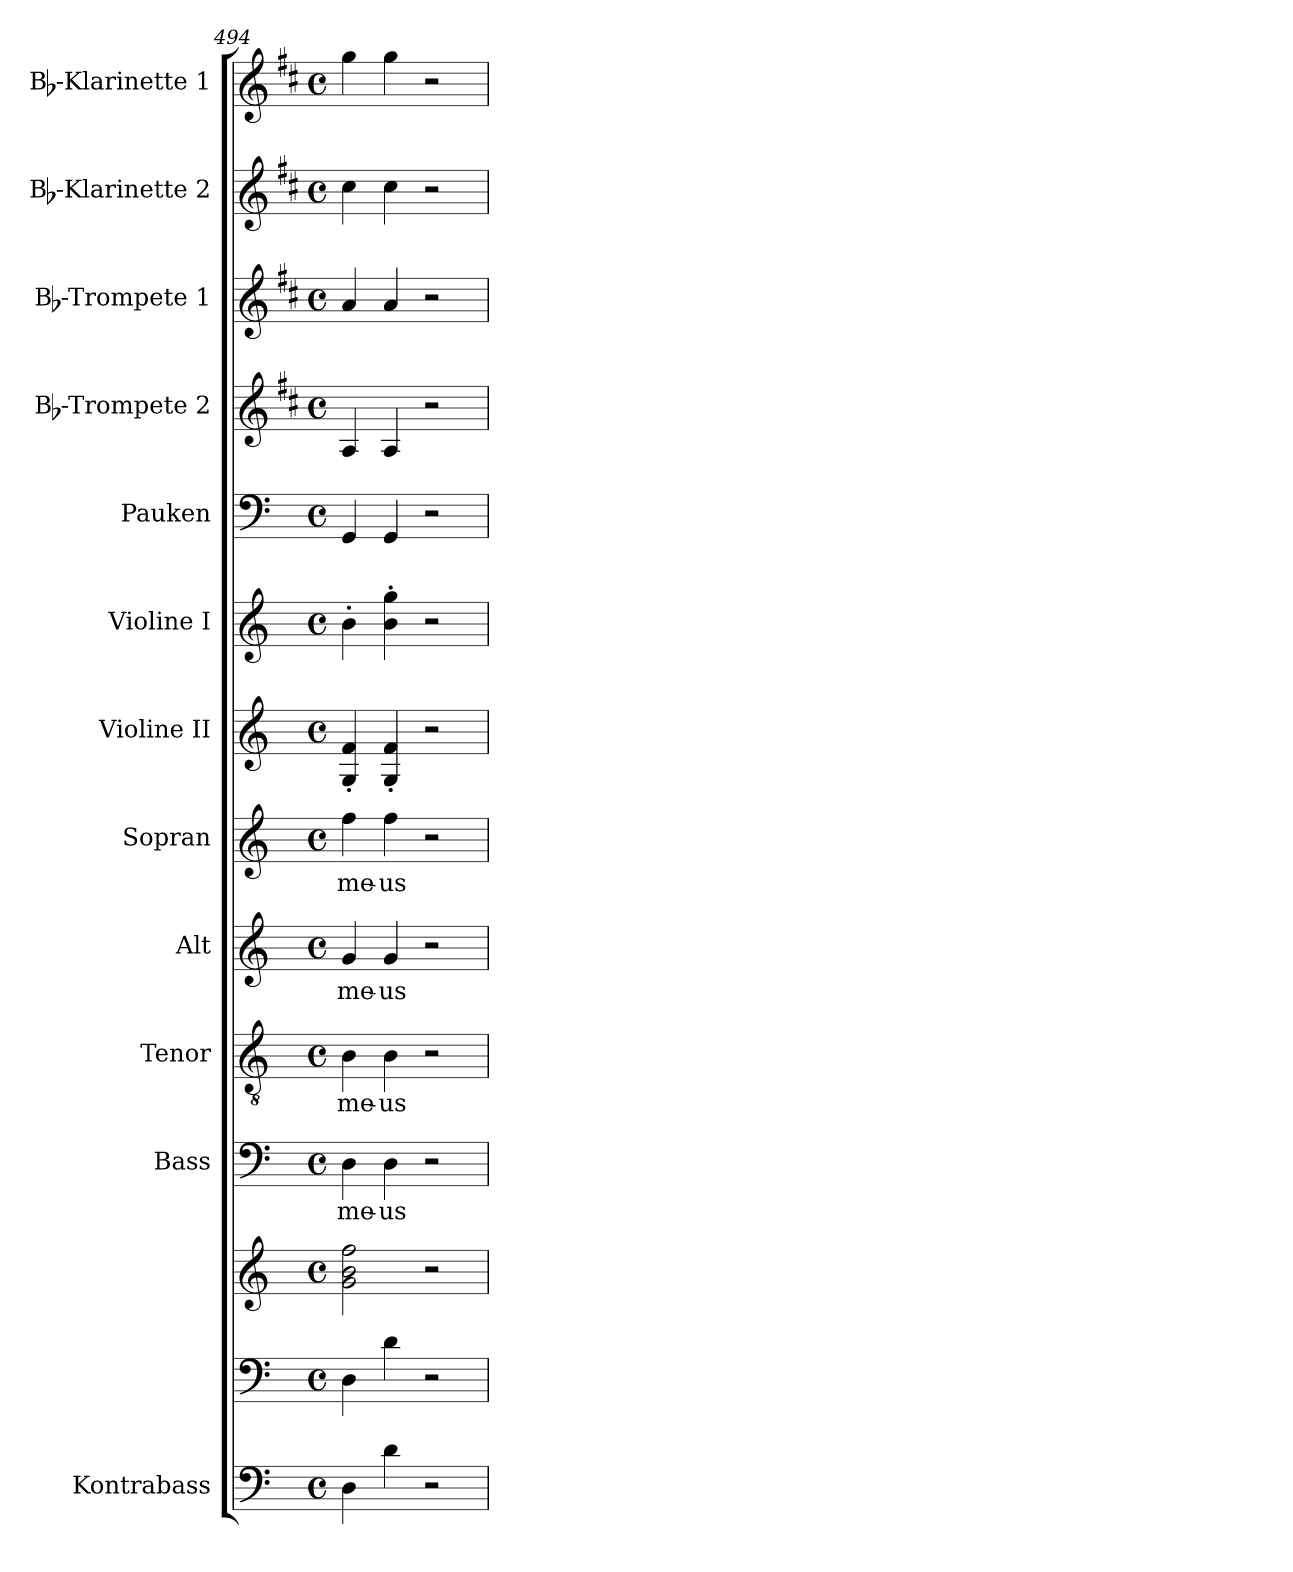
**kern	**kern	**kern	**kern	**text	**kern	**text	**kern	**text	**kern	**text	**kern	**kern	**kern	**kern	**kern	**kern	**kern
*part13	*part12	*part12	*part11	*part11	*part10	*part10	*part9	*part9	*part8	*part8	*part7	*part6	*part5	*part4	*part3	*part2	*part1
*staff14	*staff13	*staff12	*staff11	*staff11	*staff10	*staff10	*staff9	*staff9	*staff8	*staff8	*staff7	*staff6	*staff5	*staff4	*staff3	*staff2	*staff1
*I"Kontrabass	*	*	*I"Bass	*	*I"Tenor	*	*I"Alt	*	*I"Sopran	*	*I"Violine II	*I"Violine I	*I"Pauken	*I"Bb-Trompete 2	*I"Bb-Trompete 1	*I"Bb-Klarinette 2	*I"Bb-Klarinette 1
*I'Kb.	*	*	*I'B.	*	*I'T.	*	*I'A.	*	*I'S.	*	*I'Vl. II	*I'Vl. I	*I'Pk.	*I'Bb Trp. 2	*I'Bb Trp. 1	*I'Bb Kl. 2	*I'Bb Kl. 1
*clefF4	*clefF4	*clefG2	*clefF4	*	*clefGv2	*	*clefG2	*	*clefG2	*	*clefG2	*clefG2	*clefF4	*clefG2	*clefG2	*clefG2	*clefG2
*ITrd7c12	*	*	*	*	*	*	*	*	*	*	*	*	*	*ITrd1c2	*ITrd1c2	*ITrd1c2	*ITrd1c2
*k[]	*k[]	*k[]	*k[]	*	*k[]	*	*k[]	*	*k[]	*	*k[]	*k[]	*k[]	*k[]	*k[]	*k[]	*k[]
*C:	*C:	*C:	*C:	*	*C:	*	*C:	*	*C:	*	*C:	*C:	*C:	*C:	*C:	*C:	*C:
*M4/4	*M4/4	*M4/4	*M4/4	*	*M4/4	*	*M4/4	*	*M4/4	*	*M4/4	*M4/4	*M4/4	*M4/4	*M4/4	*M4/4	*M4/4
*met(c)	*met(c)	*met(c)	*met(c)	*	*met(c)	*	*met(c)	*	*met(c)	*	*met(c)	*met(c)	*met(c)	*met(c)	*met(c)	*met(c)	*met(c)
=494	=494	=494	=494	=494	=494	=494	=494	=494	=494	=494	=494	=494	=494	=494	=494	=494	=494
!	!	!	!	!LO:LY:b	!	!LO:LY:b	!	!LO:LY:b	!	!LO:LY:b	!	!	!	!	!	!	!
4DD\	4D\	2g\ 2b\ 2ff\	4D\	me-	4B\	me-	4g/	me-	4ff\	me-	4G/'< 4f/'<	4b'>\	4GG/	4G/	4g/	4b\	4ff\
!	!	!	!	!LO:LY:b	!	!LO:LY:b	!	!LO:LY:b	!	!LO:LY:b	!	!	!	!	!	!	!
4D\	4d\	.	4D\	-us	4B\	-us	4g/	-us	4ff\	-us	4G/'< 4f/'<	4b\'> 4gg\'>	4GG/	4G/	4g/	4b\	4ff\
2r	2r	2r	2r	.	2r	.	2r	.	2r	.	2r	2r	2r	2r	2r	2r	2r
=	=	=	=	=	=	=	=	=	=	=	=	=	=	=	=	=	=
*-	*-	*-	*-	*-	*-	*-	*-	*-	*-	*-	*-	*-	*-	*-	*-	*-	*-
